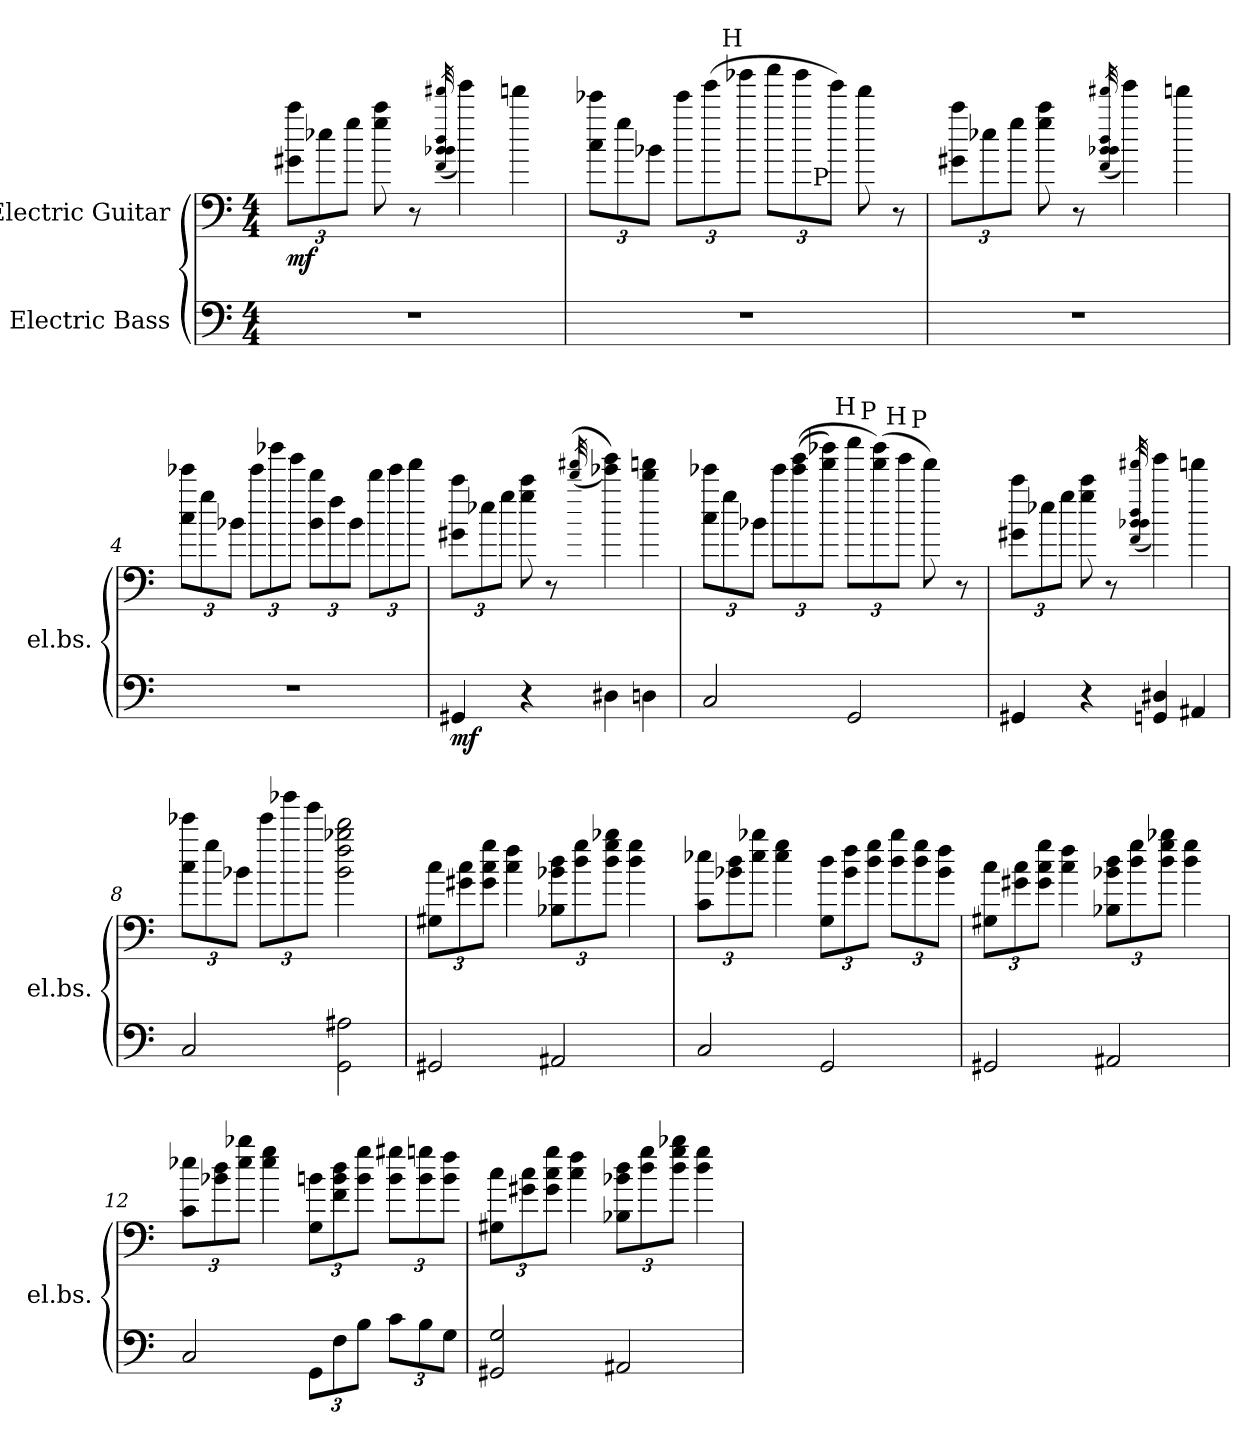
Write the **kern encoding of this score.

**kern	**dynam	**kern	**dynam
*part2	*part2	*part1	*part1
*staff2	*staff2	*staff1	*staff1
*I"Electric Bass	*	*I"Electric Guitar	*
*I'el.bs.	*	*	*
*clefF4	*	*clefF4	*
*ITrd7c12	*	*ITrd7c12	*
*k[]	*	*k[]	*
*C:	*	*C:	*
*M4/4	*	*M4/4	*
*MM93	*	*MM93	*
*	*	*Xbrackettup	*
=1	=1	=1	=1
!	!	!	!LO:DY:b
1r	.	12G#X\ 12cc\L	mf
.	.	12e-X\	.
.	.	12g\J	.
.	.	8g\ 8cc\	.
.	.	8r	.
.	.	(32qF/ 32qB-X/ 32qB-/ 32qd/ 32qff#X/	.
.	.	4gg\)	.
.	.	4ffn\	.
=2	=2	=2	=2
*	*	*^	*
*	*	*	*^	*
1r	.	12c\ 12ee-X\L	4.ryy	2ryy	.
.	.	12g\	.	.	.
.	.	12B-X\J	.	.	.
.	.	12ee-\L	.	.	.
.	.	(12gg\	.	.	.
!	!	!	!LO:TX:a:t=H	!	!
.	.	.	2ryy	.	.
.	.	12bb-X\J	.	.	.
.	.	12ccc\L	.	8ryy	.
.	.	12bb-\	.	.	.
!	!	!	!	!LO:TX:a:t=P	!
.	.	.	.	4.ryy	.
.	.	12gg\J)	.	.	.
.	.	8ff\	.	.	.
.	.	8r	8ryy	.	.
*	*	*v	*v	*v	*
!!LO:LB:g=z
=3	=3	=3	=3
1r	.	12G#X\ 12cc\L	.
.	.	12e-X\	.
.	.	12g\J	.
.	.	8g\ 8cc\	.
.	.	8r	.
.	.	(32qF/ 32qB-X/ 32qB-/ 32qd/ 32qff#X/	.
.	.	4gg\)	.
.	.	4ffn\	.
=4	=4	=4	=4
1r	.	12c\ 12ee-X\L	.
.	.	12g\	.
.	.	12B-X\J	.
.	.	12ee-\L	.
.	.	12bb-X\	.
.	.	12gg\J	.
.	.	12B-\ 12dd\L	.
.	.	12f\	.
.	.	12B-\J	.
.	.	12dd\L	.
.	.	12ee-\	.
.	.	12ff\J	.
=5	=5	=5	=5
!	!LO:DY:b	!	!
4GGG#X/	mf	12G#X\ 12cc\L	.
.	.	12e-X\	.
.	.	12g\J	.
4r	.	8g\ 8cc\	.
.	.	8r	.
.	.	((32qdd/ 32qff#X/	.
4DD#X\	.	4ee-X\ 4gg\))	.
4DDn\	.	4dd\ 4ffn\	.
!!LO:LB:g=z
=6	=6	=6	=6
*	*	*^	*
*	*	*	*^	*
*	*	*	*	*^	*
*	*	*	*	*	*^	*
2CC/	.	12c\ 12ee-X\L	3ryy	3ryy	2ryy	3%2ryy	.
.	.	12g\	.	.	.	.	.
.	.	12B-X\J	.	.	.	.	.
.	.	12ee-\L	.	.	.	.	.
.	.	((12ee-\ 12gg\	12.ryy	6ryy	.	.	.
.	.	12ff\ 12bb-X\J)	.	.	.	.	.
!	!	!	!LO:TX:a:t=H	!	!	!	!
.	.	.	3ryy	.	.	.	.
2GGG/	.	12ccc\L	.	24ryy	8ryy	.	.
!	!	!	!	!LO:TX:a:t=P	!	!	!
.	.	.	.	3ryy	.	.	.
.	.	(12ff\ 12bb-\)	.	.	.	.	.
!	!	!	!	!	!LO:TX:a:t=H	!	!
.	.	.	.	.	4.ryy	.	.
.	.	12gg\J	.	.	.	24ryy	.
!	!	!	!	!	!	!LO:TX:a:t=P	!
.	.	.	.	.	.	6..ryy	.
.	.	8ff\)	.	.	.	.	.
.	.	.	6ryy	.	.	.	.
.	.	8r	.	12.ryy	.	.	.
.	.	.	24ryy	.	.	.	.
*	*	*v	*v	*v	*v	*v	*
=7	=7	=7	=7
4GGG#X/	.	12G#X\ 12cc\L	.
.	.	12e-X\	.
.	.	12g\J	.
4r	.	8g\ 8cc\	.
.	.	8r	.
.	.	(32qF/ 32qB-X/ 32qB-/ 32qd/ 32qff#X/	.
4GGGn/ 4DD#X/	.	4gg\)	.
4AAA#X/	.	4ffn\	.
=8	=8	=8	=8
2CC/	.	12c\ 12ee-X\L	.
.	.	12g\	.
.	.	12B-X\J	.
.	.	12ee-\L	.
.	.	12bb-X\	.
.	.	12gg\J	.
2GGG\ 2AA#X\	.	2B-\ 2f\ 2b-X\ 2dd\	.
!!LO:LB:g=z
=9	=9	=9	=9
2GGG#X/	.	12GG#X\ 12c\L	.
.	.	12G#X\ 12c\	.
.	.	12G#\ 12c\ 12g\J	.
.	.	4c\ 4f\	.
2AAA#X/	.	12BB-X\ 12B-X\ 12d\L	.
.	.	12d\ 12g\	.
.	.	12d\ 12g\ 12b-X\J	.
.	.	4d\ 4g\	.
=10	=10	=10	=10
2CC/	.	12C\ 12e-X\L	.
.	.	12B-X\ 12d\	.
.	.	12e-\ 12b-X\J	.
.	.	4e-\ 4g\	.
2GGG/	.	12GG\ 12d\L	.
.	.	12B-\ 12f\	.
.	.	12d\ 12g\J	.
.	.	12d\ 12b-\L	.
.	.	12d\ 12g\	.
.	.	12B-\ 12f\J	.
=11	=11	=11	=11
2GGG#X/	.	12GG#X\ 12c\L	.
.	.	12G#X\ 12c\	.
.	.	12G#\ 12c\ 12g\J	.
.	.	4c\ 4f\	.
2AAA#X/	.	12BB-X\ 12B-X\ 12d\L	.
.	.	12d\ 12g\	.
.	.	12d\ 12g\ 12b-X\J	.
.	.	4d\ 4g\	.
!!LO:LB:g=z
=12	=12	=12	=12
2CC/	.	12C\ 12e-X\L	.
.	.	12B-X\ 12d\	.
.	.	12e-\ 12b-X\J	.
.	.	4e-\ 4g\	.
*Xbrackettup	*	*	*
12GGG\L	.	12GG\ 12Bn\L	.
12FF\	.	12F\ 12B\ 12d\	.
12BB\J	.	12B\ 12g\J	.
12C\L	.	12B\ 12g#X\L	.
12BB\	.	12B\ 12gn\	.
12GG\J	.	12B\ 12f\J	.
=13	=13	=13	=13
2GGG#X/ 2GG/	.	12GG#X\ 12c\L	.
.	.	12G#X\ 12c\	.
.	.	12G#\ 12c\ 12g\J	.
.	.	4c\ 4f\	.
2AAA#X/	.	12BB-X\ 12B-X\ 12d\L	.
.	.	12d\ 12g\	.
.	.	12d\ 12g\ 12b-X\J	.
.	.	4d\ 4g\	.
=	=	=	=
*-	*-	*-	*-
